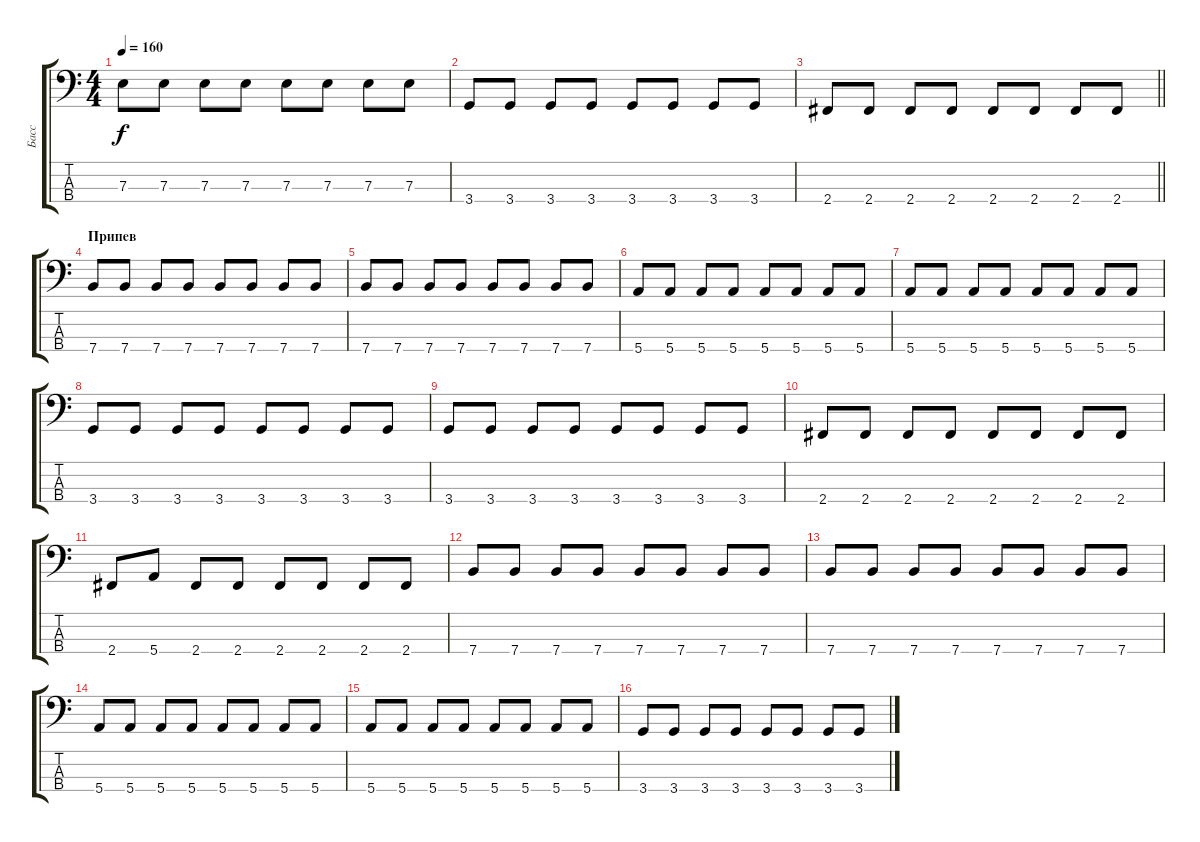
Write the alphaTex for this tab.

\track ("Басс" "Басс") {instrument electricbassfinger}
\staff {score tabs}
\tuning (G2 D2 A1 E1) {hide}
\ts (4 4)
\tempo 160
\clef f4
\ks c
7.3.8{dy f} 7.3.8 7.3.8 7.3.8 7.3.8 7.3.8 7.3.8 7.3.8 |
3.4.8 3.4.8 3.4.8 3.4.8 3.4.8 3.4.8 3.4.8 3.4.8 |
\barLineRight lightlight
2.4.8 2.4.8 2.4.8 2.4.8 2.4.8 2.4.8 2.4.8 2.4.8 |
\section ("" "Припев")
7.4.8 7.4.8 7.4.8 7.4.8 7.4.8 7.4.8 7.4.8 7.4.8 |
7.4.8 7.4.8 7.4.8 7.4.8 7.4.8 7.4.8 7.4.8 7.4.8 |
5.4.8 5.4.8 5.4.8 5.4.8 5.4.8 5.4.8 5.4.8 5.4.8 |
5.4.8 5.4.8 5.4.8 5.4.8 5.4.8 5.4.8 5.4.8 5.4.8 |
3.4.8 3.4.8 3.4.8 3.4.8 3.4.8 3.4.8 3.4.8 3.4.8 |
3.4.8 3.4.8 3.4.8 3.4.8 3.4.8 3.4.8 3.4.8 3.4.8 |
2.4.8 2.4.8 2.4.8 2.4.8 2.4.8 2.4.8 2.4.8 2.4.8 |
2.4.8 5.4.8 2.4.8 2.4.8 2.4.8 2.4.8 2.4.8 2.4.8 |
7.4.8 7.4.8 7.4.8 7.4.8 7.4.8 7.4.8 7.4.8 7.4.8 |
7.4.8 7.4.8 7.4.8 7.4.8 7.4.8 7.4.8 7.4.8 7.4.8 |
5.4.8 5.4.8 5.4.8 5.4.8 5.4.8 5.4.8 5.4.8 5.4.8 |
5.4.8 5.4.8 5.4.8 5.4.8 5.4.8 5.4.8 5.4.8 5.4.8 |
3.4.8 3.4.8 3.4.8 3.4.8 3.4.8 3.4.8 3.4.8 3.4.8
